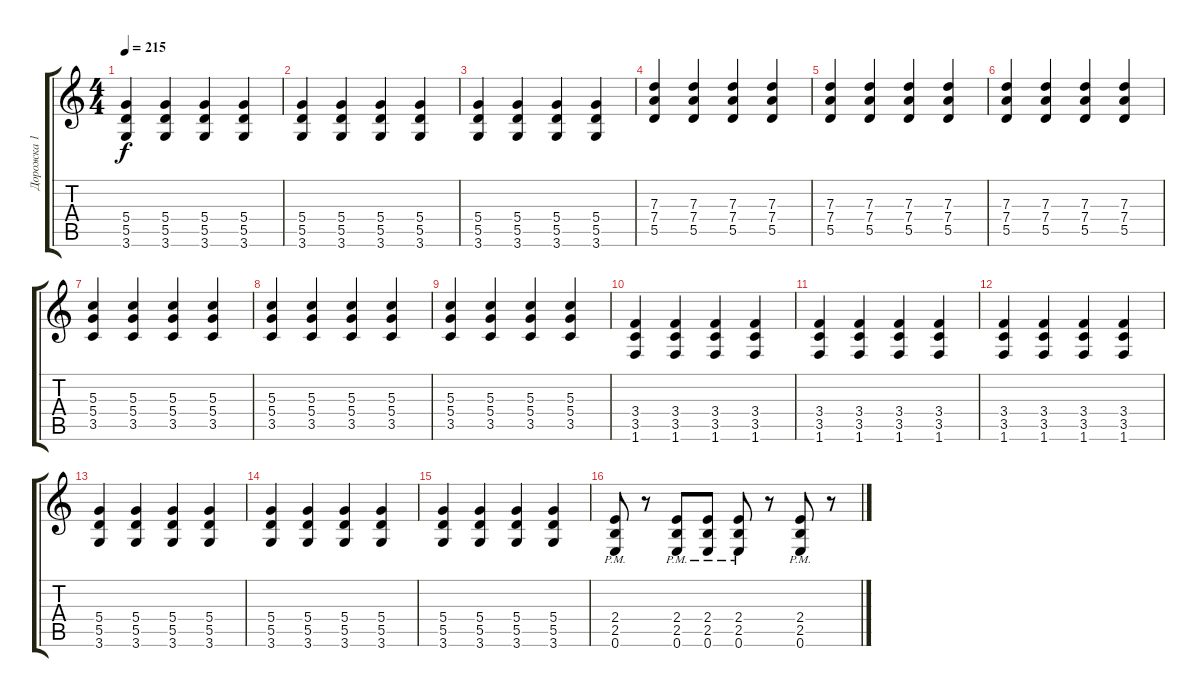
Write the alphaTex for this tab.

\track ("Дорожка 1" "Дорожка 1") {instrument distortionguitar}
\staff {score tabs}
\tuning (E4 B3 G3 D3 A2 E2) {hide}
\ts (4 4)
\tempo 215
\clef g2
\ks c
(5.4 5.5 3.6).4{dy f} (5.4 5.5 3.6).4 (5.4 5.5 3.6).4 (5.4 5.5 3.6).4 |
(5.4 5.5 3.6).4 (5.4 5.5 3.6).4 (5.4 5.5 3.6).4 (5.4 5.5 3.6).4 |
(5.4 5.5 3.6).4 (5.4 5.5 3.6).4 (5.4 5.5 3.6).4 (5.4 5.5 3.6).4 |
(7.3 7.4 5.5).4 (7.3 7.4 5.5).4 (7.3 7.4 5.5).4 (7.3 7.4 5.5).4 |
(7.3 7.4 5.5).4 (7.3 7.4 5.5).4 (7.3 7.4 5.5).4 (7.3 7.4 5.5).4 |
(7.3 7.4 5.5).4 (7.3 7.4 5.5).4 (7.3 7.4 5.5).4 (7.3 7.4 5.5).4 |
(5.3 5.4 3.5).4 (5.3 5.4 3.5).4 (5.3 5.4 3.5).4 (5.3 5.4 3.5).4 |
(5.3 5.4 3.5).4 (5.3 5.4 3.5).4 (5.3 5.4 3.5).4 (5.3 5.4 3.5).4 |
(5.3 5.4 3.5).4 (5.3 5.4 3.5).4 (5.3 5.4 3.5).4 (5.3 5.4 3.5).4 |
(3.4 3.5 1.6).4 (3.4 3.5 1.6).4 (3.4 3.5 1.6).4 (3.4 3.5 1.6).4 |
(3.4 3.5 1.6).4 (3.4 3.5 1.6).4 (3.4 3.5 1.6).4 (3.4 3.5 1.6).4 |
(3.4 3.5 1.6).4 (3.4 3.5 1.6).4 (3.4 3.5 1.6).4 (3.4 3.5 1.6).4 |
(5.4 5.5 3.6).4 (5.4 5.5 3.6).4 (5.4 5.5 3.6).4 (5.4 5.5 3.6).4 |
(5.4 5.5 3.6).4 (5.4 5.5 3.6).4 (5.4 5.5 3.6).4 (5.4 5.5 3.6).4 |
(5.4 5.5 3.6).4 (5.4 5.5 3.6).4 (5.4 5.5 3.6).4 (5.4 5.5 3.6).4 |
(2.4{pm} 2.5{pm} 0.6{pm}).8 r.8 (2.4{pm} 2.5{pm} 0.6{pm}).8 (2.4{pm} 2.5{pm} 0.6{pm}).8 (2.4{pm} 2.5{pm} 0.6{pm}).8 r.8 (2.4{pm} 2.5{pm} 0.6{pm}).8 r.8
